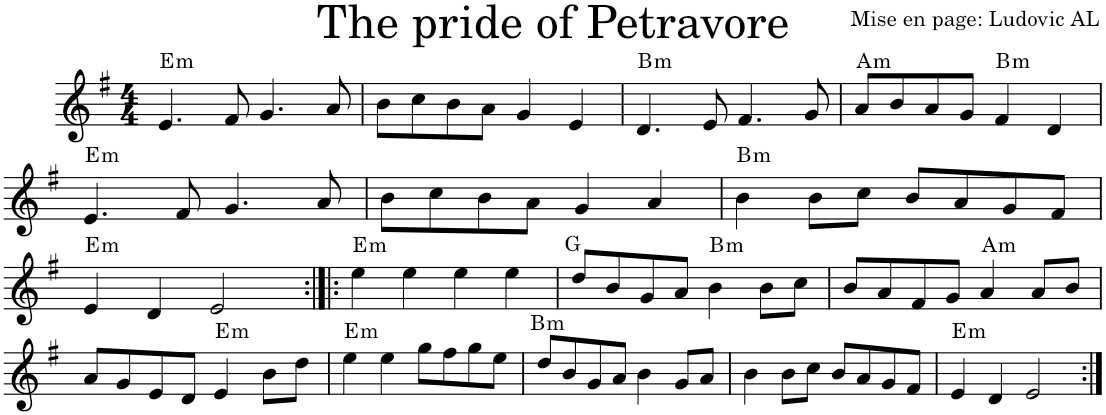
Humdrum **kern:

**kern	**harte
*part1	*part1
*staff1	*
*I"Voice	*
*I'V	*
*clefG2	*
*k[f#]	*
*M4/4	*
=1	=1
!	!LO:H:kt=m
4.e/	E:min
8f#/	.
4.g/	.
8a/	.
=2	=2
8b\L	.
8cc\	.
8b\	.
8a\J	.
4g/	.
4e/	.
=3	=3
!	!LO:H:kt=m
4.d/	B:min
8e/	.
4.f#/	.
8g/	.
=4	=4
!	!LO:H:kt=m
8a/L	A:min
8b/	.
8a/	.
8g/J	.
!	!LO:H:kt=m
4f#/	B:min
4d/	.
!!LO:LB:g=z
=5	=5
!	!LO:H:kt=m
4.e/	E:min
8f#/	.
4.g/	.
8a/	.
=6	=6
8b\L	.
8cc\	.
8b\	.
8a\J	.
4g/	.
4a/	.
=7	=7
!	!LO:H:kt=m
4b\	B:min
8b\L	.
8cc\J	.
8b/L	.
8a/	.
8g/	.
8f#/J	.
!!LO:LB:g=z
=8	=8
!	!LO:H:kt=m
4e/	E:min
4d/	.
2e/	.
=9:|!|:	=9:|!|:
!	!LO:H:kt=m
4ee\	E:min
4ee\	.
4ee\	.
4ee\	.
=10	=10
8dd/L	G:maj
8b/	.
8g/	.
8a/J	.
!	!LO:H:kt=m
4b\	B:min
8b\L	.
8cc\J	.
=11	=11
8b/L	.
8a/	.
8f#/	.
8g/J	.
!	!LO:H:kt=m
4a/	A:min
8a/L	.
8b/J	.
!!LO:LB:g=z
=12	=12
8a/L	.
8g/	.
8e/	.
8d/J	.
!	!LO:H:kt=m
4e/	E:min
8b\L	.
8dd\J	.
=13	=13
!	!LO:H:kt=m
4ee\	E:min
4ee\	.
8gg\L	.
8ff#\	.
8gg\	.
8ee\J	.
=14	=14
!	!LO:H:kt=m
8dd/L	B:min
8b/	.
8g/	.
8a/J	.
4b\	.
8g/L	.
8a/J	.
=15	=15
4b\	.
8b\L	.
8cc\J	.
8b/L	.
8a/	.
8g/	.
8f#/J	.
=16	=16
!	!LO:H:kt=m
4e/	E:min
4d/	.
2e/	.
=:|!	=:|!
*-	*-
